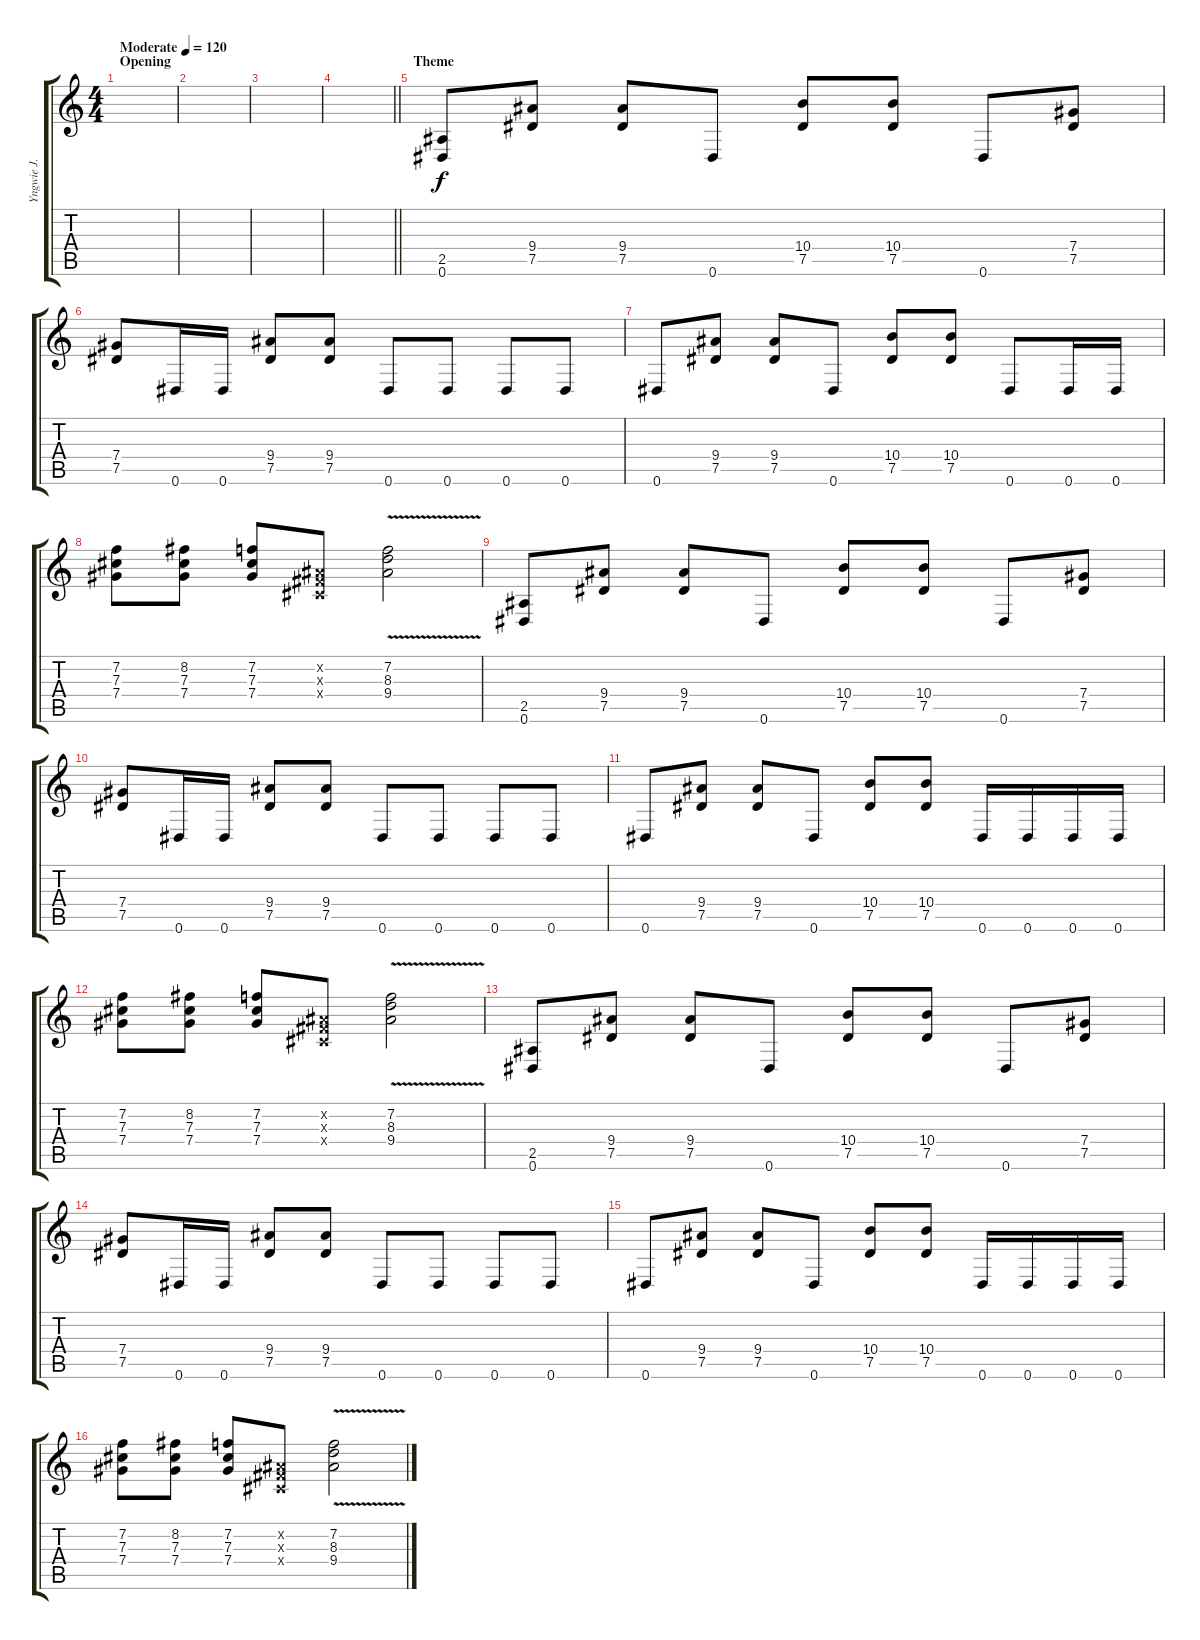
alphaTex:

\track ("Yngwie J. Malmsteen" "Yngwie J. ") {instrument overdrivenguitar}
\staff {score tabs}
\tuning (Eb4 Bb3 Gb3 Db3 Ab2 Eb2) {hide}
\ts (4 4)
\section ("" "Opening")
\tempo (120 "Moderate")
\clef g2
\ks c
|
|
|
\barLineRight lightlight
|
\section ("" "Theme")
(2.5 0.6).8 (9.4 7.5).8 (9.4 7.5).8 0.6.8 (10.4 7.5).8 (10.4 7.5).8 0.6.8 (7.4 7.5).8 |
(7.4 7.5).8 0.6.16 0.6.16 (9.4 7.5).8 (9.4 7.5).8 0.6.8 0.6.8 0.6.8 0.6.8 |
0.6.8 (9.4 7.5).8 (9.4 7.5).8 0.6.8 (10.4 7.5).8 (10.4 7.5).8 0.6.8 0.6.16 0.6.16 |
(7.2 7.3 7.4).8 (8.2 7.3 7.4).8 (7.2 7.3 7.4).8 (0.2{x} 0.3{x} 0.4{x}).8 (7.2 8.3 9.4{v}).2 |
(2.5 0.6).8 (9.4 7.5).8 (9.4 7.5).8 0.6.8 (10.4 7.5).8 (10.4 7.5).8 0.6.8 (7.4 7.5).8 |
(7.4 7.5).8 0.6.16 0.6.16 (9.4 7.5).8 (9.4 7.5).8 0.6.8 0.6.8 0.6.8 0.6.8 |
0.6.8 (9.4 7.5).8 (9.4 7.5).8 0.6.8 (10.4 7.5).8 (10.4 7.5).8 0.6.16 0.6.16 0.6.16 0.6.16 |
(7.2 7.3 7.4).8 (8.2 7.3 7.4).8 (7.2 7.3 7.4).8 (0.2{x} 0.3{x} 0.4{x}).8 (7.2 8.3 9.4{v}).2 |
(2.5 0.6).8 (9.4 7.5).8 (9.4 7.5).8 0.6.8 (10.4 7.5).8 (10.4 7.5).8 0.6.8 (7.4 7.5).8 |
(7.4 7.5).8 0.6.16 0.6.16 (9.4 7.5).8 (9.4 7.5).8 0.6.8 0.6.8 0.6.8 0.6.8 |
0.6.8 (9.4 7.5).8 (9.4 7.5).8 0.6.8 (10.4 7.5).8 (10.4 7.5).8 0.6.16 0.6.16 0.6.16 0.6.16 |
(7.2 7.3 7.4).8 (8.2 7.3 7.4).8 (7.2 7.3 7.4).8 (0.2{x} 0.3{x} 0.4{x}).8 (7.2 8.3 9.4{v}).2
